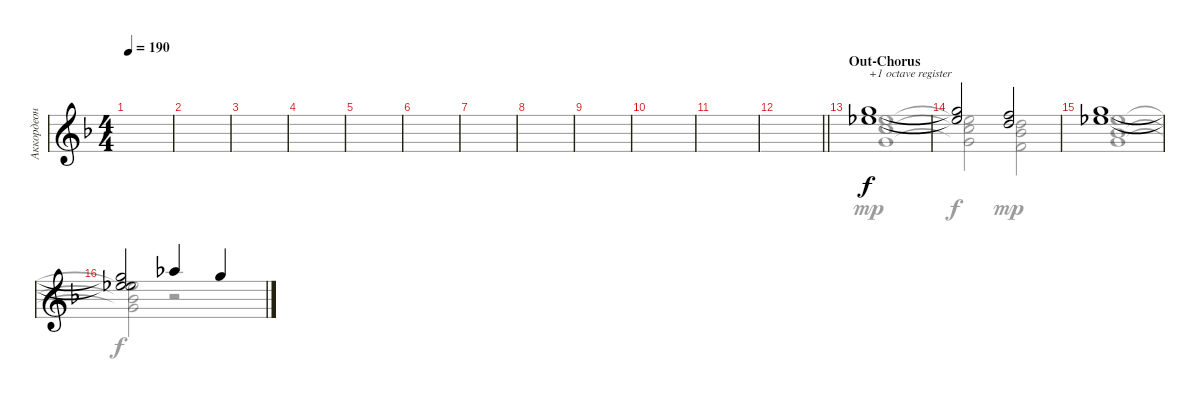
\track ("Аккордеон" "Аккордеон") {instrument accordion}
\staff {score}
\tuning (E4 B3 G3 D3 A2 E2) {hide}
\voice
\ts (4 4)
\tempo 190
\clef g2
\ks dminor
|
|
|
|
|
|
|
|
|
|
|
\barLineRight lightlight
|
\section ("" "Out-Chorus")
(15.1 16.2).1{txt "+1 octave register"} |
(15.1{t} 16.2{t}).2 (13.1 15.2).2 |
(15.1 16.2).1 |
(15.1{t} 16.2{t} 20.3).2 16.1.4 15.1.4
\voice
\clef g2
\ottava regular
\simile none
\ks dminor
|
|
|
|
|
|
|
|
|
|
|
\barLineRight lightlight
|
(11.1 13.2 12.3).1{dy mp} |
(11.1{t} 13.2{t} 12.3{t}).2{dy f} (10.1 11.2 10.3).2{dy mp} |
(11.1 11.2 12.3).1 |
(11.1{t} 11.2{t} 12.3{t}).2{dy f} r.2
